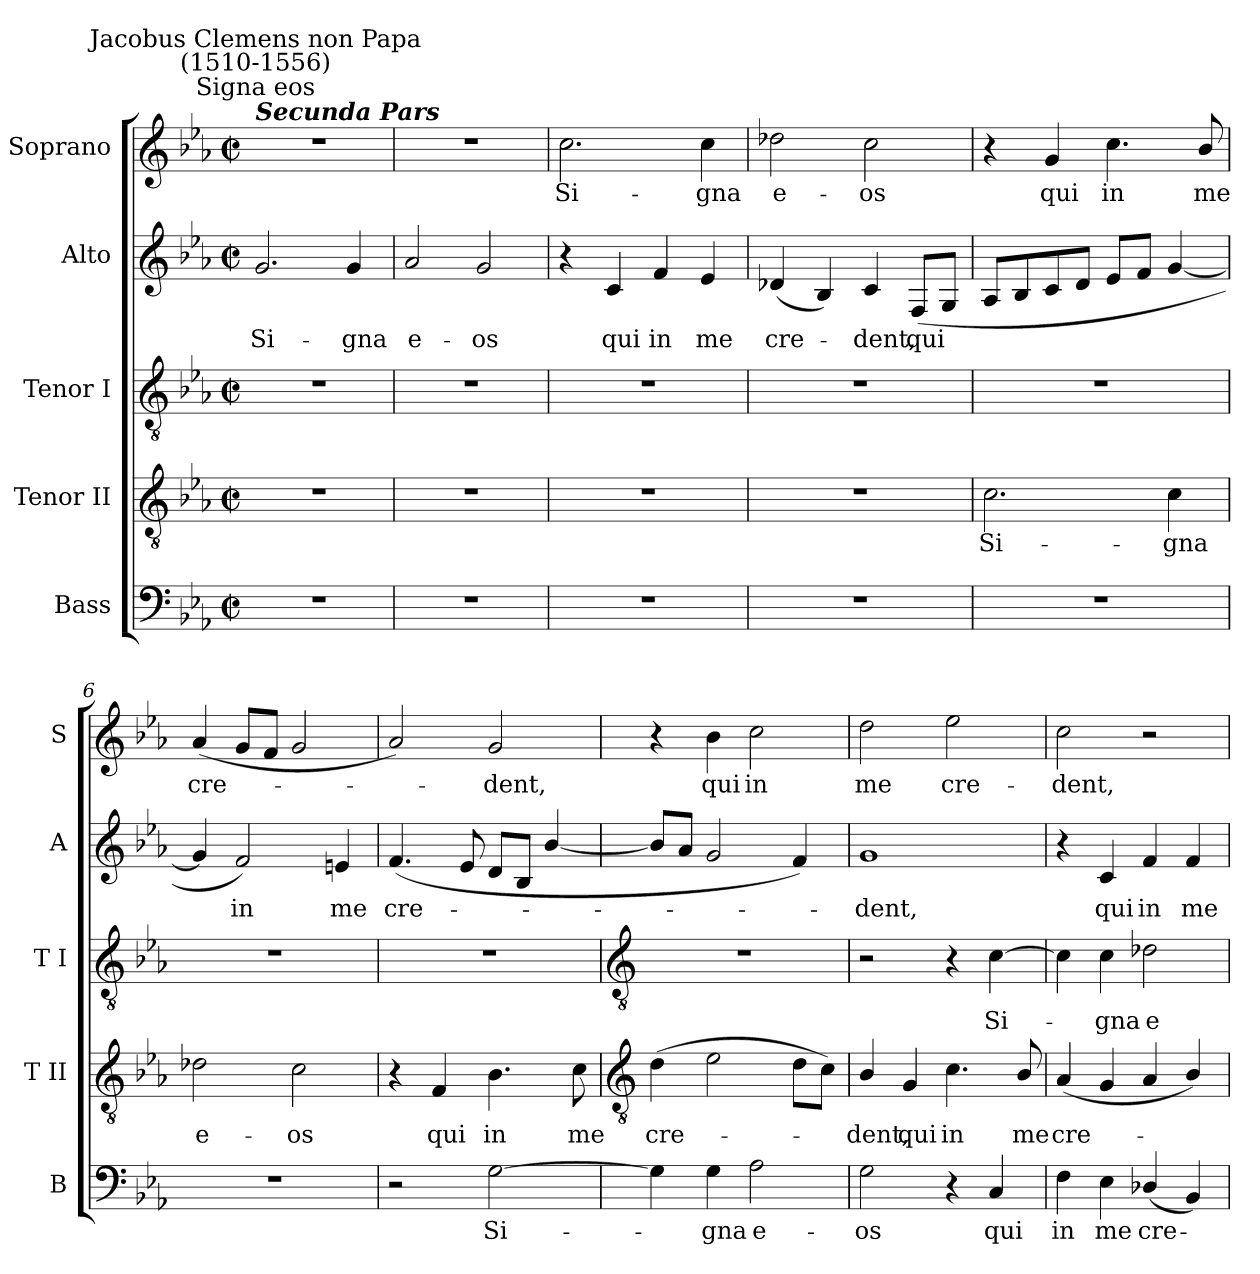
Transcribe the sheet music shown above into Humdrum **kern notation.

**kern	**text	**kern	**text	**kern	**text	**kern	**text	**kern	**text
*part5	*part5	*part4	*part4	*part3	*part3	*part2	*part2	*part1	*part1
*staff5	*staff5	*staff4	*staff4	*staff3	*staff3	*staff2	*staff2	*staff1	*staff1
*I"Bass	*	*I"Tenor II	*	*I"Tenor I	*	*I"Alto	*	*I"Soprano	*
*I'B	*	*I'T II	*	*I'T I	*	*I'A	*	*I'S	*
*clefF4	*	*clefGv2	*	*clefGv2	*	*clefG2	*	*clefG2	*
*k[b-e-a-]	*	*k[b-e-a-]	*	*k[b-e-a-]	*	*k[b-e-a-]	*	*k[b-e-a-]	*
*E-:	*	*E-:	*	*E-:	*	*E-:	*	*E-:	*
*M2/2	*	*M2/2	*	*M2/2	*	*M2/2	*	*M2/2	*
*met(c|)	*	*met(c|)	*	*met(c|)	*	*met(c|)	*	*met(c|)	*
=1	=1	=1	=1	=1	=1	=1	=1	=1	=1
!	!	!	!	!	!	!	!	!LO:TX:a:Bi:t=Secunda Pars	!
!	!	!	!	!	!	!	!	!LO:TX:a:cj:t=Signa eos	!
!	!	!	!	!	!	!	!	!LO:TX:a:cj:t=Jacobus Clemens non Papa\n(1510-1556)	!
!	!	!	!	!	!	!	!LO:LY:b	!	!
1r	.	1r	.	1r	.	2.g	Si-	1r	.
!	!	!	!	!	!	!	!LO:LY:b	!	!
.	.	.	.	.	.	4g	-gna	.	.
=2	=2	=2	=2	=2	=2	=2	=2	=2	=2
!	!	!	!	!	!	!	!LO:LY:b	!	!
1r	.	1r	.	1r	.	2a-	e-	1r	.
!	!	!	!	!	!	!	!LO:LY:b	!	!
.	.	.	.	.	.	2g	-os	.	.
=3	=3	=3	=3	=3	=3	=3	=3	=3	=3
!	!	!	!	!	!	!	!	!	!LO:LY:b
1r	.	1r	.	1r	.	4r	.	2.cc	Si-
!	!	!	!	!	!	!	!LO:LY:b	!	!
.	.	.	.	.	.	4c	qui	.	.
!	!	!	!	!	!	!	!LO:LY:b	!	!
.	.	.	.	.	.	4f	in	.	.
!	!	!	!	!	!	!	!LO:LY:b	!	!LO:LY:b
.	.	.	.	.	.	4e-	me	4cc	-gna
=4	=4	=4	=4	=4	=4	=4	=4	=4	=4
!	!	!	!	!	!	!	!LO:LY:b	!	!LO:LY:b
1r	.	1r	.	1r	.	(<4d-X	cre-	2dd-X	e-
.	.	.	.	.	.	4B-)	.	.	.
!	!	!	!	!	!	!	!LO:LY:b	!	!LO:LY:b
.	.	.	.	.	.	4c	dent,	2cc	-os
!	!	!	!	!	!	!	!LO:LY:b	!	!
.	.	.	.	.	.	(<8FL	qui	.	.
.	.	.	.	.	.	8GJ	.	.	.
=5	=5	=5	=5	=5	=5	=5	=5	=5	=5
!	!	!	!LO:LY:b	!	!	!	!	!	!
1r	.	2.c	Si-	1r	.	8A-L	.	4r	.
.	.	.	.	.	.	8B-	.	.	.
!	!	!	!	!	!	!	!	!	!LO:LY:b
.	.	.	.	.	.	8c	.	4g	qui
.	.	.	.	.	.	8dJ	.	.	.
!	!	!	!	!	!	!	!	!	!LO:LY:b
.	.	.	.	.	.	8e-L	.	4.cc	in
.	.	.	.	.	.	8fJ	.	.	.
!	!	!	!LO:LY:b	!	!	!	!	!	!
.	.	4c	-gna	.	.	[4g	.	.	.
!	!	!	!	!	!	!	!	!	!LO:LY:b
.	.	.	.	.	.	.	.	8b-/	me
=6	=6	=6	=6	=6	=6	=6	=6	=6	=6
!	!	!	!LO:LY:b	!	!	!	!	!	!LO:LY:b
1r	.	2d-X	e-	1r	.	4g]	.	(<4a-	cre-
!	!	!	!	!	!	!	!LO:LY:b	!	!
.	.	.	.	.	.	2f)	in	8gL	.
.	.	.	.	.	.	.	.	8fJ	.
!	!	!	!LO:LY:b	!	!	!	!	!	!
.	.	2c	-os	.	.	.	.	2g	.
!	!	!	!	!	!	!	!LO:LY:b	!	!
.	.	.	.	.	.	4en	me	.	.
=7	=7	=7	=7	=7	=7	=7	=7	=7	=7
!	!	!	!	!	!	!	!LO:LY:b	!	!
2r	.	4r	.	1r	.	(<4.f	cre-	2a-)	.
!	!	!	!LO:LY:b	!	!	!	!	!	!
.	.	4F	qui	.	.	.	.	.	.
.	.	.	.	.	.	8e-	.	.	.
!	!LO:LY:b	!	!LO:LY:b	!	!	!	!	!	!LO:LY:b
[2G	Si-	4.B-	in	.	.	8dL	.	2g	dent,
.	.	.	.	.	.	8B-J	.	.	.
.	.	.	.	.	.	[4b-/	.	.	.
!	!	!	!LO:LY:b	!	!	!	!	!	!
.	.	8c	me	.	.	.	.	.	.
!!LO:LB:g=z
=8	=8	=8	=8	=8	=8	=8	=8	=8	=8
*	*	*clefGv2	*	*clefGv2	*	*	*	*	*
!	!	!	!LO:LY:b	!	!	!	!	!	!
4G]	.	(>4d	cre-	1r	.	8b-L]	.	4r	.
.	.	.	.	.	.	8a-J	.	.	.
!	!LO:LY:b	!	!	!	!	!	!	!	!LO:LY:b
4G	gna	2e-	.	.	.	2g	.	4b-	qui
!	!LO:LY:b	!	!	!	!	!	!	!	!LO:LY:b
2A-	e-	.	.	.	.	.	.	2cc	in
.	.	8dL	.	.	.	4f)	.	.	.
.	.	8cJ)	.	.	.	.	.	.	.
=9	=9	=9	=9	=9	=9	=9	=9	=9	=9
!	!LO:LY:b	!	!LO:LY:b	!	!	!	!LO:LY:b	!	!LO:LY:b
2G	-os	4B-/	dent,	2r	.	1g	dent,	2dd	me
!	!	!	!LO:LY:b	!	!	!	!	!	!
.	.	4G	qui	.	.	.	.	.	.
!	!	!	!LO:LY:b	!	!	!	!	!	!LO:LY:b
4r	.	4.c	in	4r	.	.	.	2ee-	cre-
!	!LO:LY:b	!	!	!	!LO:LY:b	!	!	!	!
4C	qui	.	.	[4c	Si-	.	.	.	.
!	!	!	!LO:LY:b	!	!	!	!	!	!
.	.	8B-/	me	.	.	.	.	.	.
=10	=10	=10	=10	=10	=10	=10	=10	=10	=10
!	!LO:LY:b	!	!LO:LY:b	!	!	!	!	!	!LO:LY:b
4F	in	(<4A-	cre-	4c]	.	4r	.	2cc	-dent,
!	!LO:LY:b	!	!	!	!LO:LY:b	!	!LO:LY:b	!	!
4E-	me	4G	.	4c	gna	4c	qui	.	.
!	!LO:LY:b	!	!	!	!LO:LY:b	!	!LO:LY:b	!	!
(<4D-X/	cre-	4A-	.	2d-X	e-	4f	in	2r	.
!	!	!	!	!	!	!	!LO:LY:b	!	!
4BB-)	.	4B-/)	.	.	.	4f	me	.	.
=	=	=	=	=	=	=	=	=	=
*-	*-	*-	*-	*-	*-	*-	*-	*-	*-
